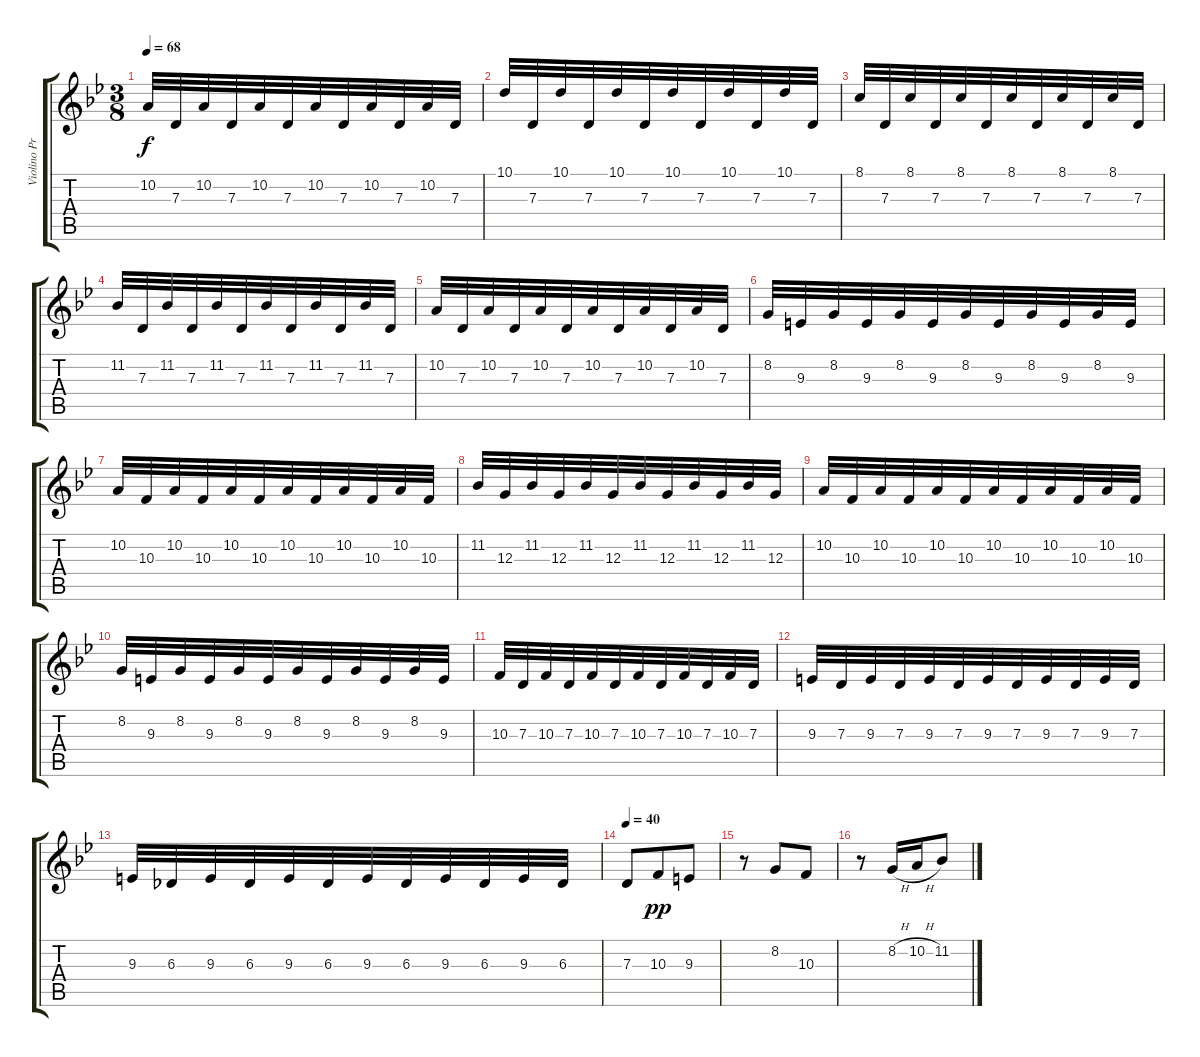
\track ("Violino Principale" "Violino Pr") {instrument violin}
\staff {score tabs}
\tuning (E4 B3 G3 D3 A2 E2) {hide}
\ts (3 8)
\tempo 68
\clef g2
\ks bb
10.2.32{dy f} 7.3.32 10.2.32 7.3.32 10.2.32 7.3.32 10.2.32 7.3.32 10.2.32 7.3.32 10.2.32 7.3.32 |
10.1.32 7.3.32 10.1.32 7.3.32 10.1.32 7.3.32 10.1.32 7.3.32 10.1.32 7.3.32 10.1.32 7.3.32 |
8.1.32 7.3.32 8.1.32 7.3.32 8.1.32 7.3.32 8.1.32 7.3.32 8.1.32 7.3.32 8.1.32 7.3.32 |
11.2.32 7.3.32 11.2.32 7.3.32 11.2.32 7.3.32 11.2.32 7.3.32 11.2.32 7.3.32 11.2.32 7.3.32 |
10.2.32 7.3.32 10.2.32 7.3.32 10.2.32 7.3.32 10.2.32 7.3.32 10.2.32 7.3.32 10.2.32 7.3.32 |
8.2.32 9.3.32 8.2.32 9.3.32 8.2.32 9.3.32 8.2.32 9.3.32 8.2.32 9.3.32 8.2.32 9.3.32 |
10.2.32 10.3.32 10.2.32 10.3.32 10.2.32 10.3.32 10.2.32 10.3.32 10.2.32 10.3.32 10.2.32 10.3.32 |
11.2.32 12.3.32 11.2.32 12.3.32 11.2.32 12.3.32 11.2.32 12.3.32 11.2.32 12.3.32 11.2.32 12.3.32 |
10.2.32 10.3.32 10.2.32 10.3.32 10.2.32 10.3.32 10.2.32 10.3.32 10.2.32 10.3.32 10.2.32 10.3.32 |
8.2.32 9.3.32 8.2.32 9.3.32 8.2.32 9.3.32 8.2.32 9.3.32 8.2.32 9.3.32 8.2.32 9.3.32 |
10.3.32 7.3.32 10.3.32 7.3.32 10.3.32 7.3.32 10.3.32 7.3.32 10.3.32 7.3.32 10.3.32 7.3.32 |
9.3.32 7.3.32 9.3.32 7.3.32 9.3.32 7.3.32 9.3.32 7.3.32 9.3.32 7.3.32 9.3.32 7.3.32 |
9.3.32 6.3.32 9.3.32 6.3.32 9.3.32 6.3.32 9.3.32 6.3.32 9.3.32 6.3.32 9.3.32 6.3.32 |
\tempo 40
7.3.8 10.3.8{dy pp} 9.3.8 |
r.8 8.2.8 10.3.8 |
r.8 8.2{h}.16 10.2{h}.16 11.2.8
